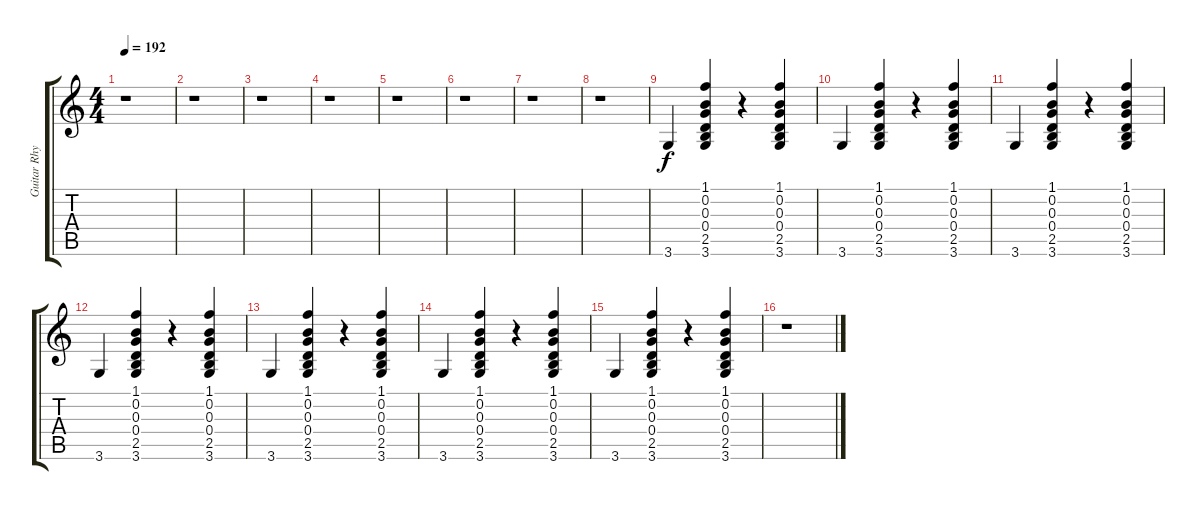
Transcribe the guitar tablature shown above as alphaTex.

\track ("Guitar Rhythm" "Guitar Rhy") {instrument acousticguitarsteel}
\staff {score tabs}
\tuning (E4 B3 G3 D3 A2 E2) {hide}
\ts (4 4)
\tempo 192
\clef g2
\ks c
r.1{dy f instrument acousticguitarsteel} |
r.1 |
r.1 |
r.1 |
r.1 |
r.1 |
r.1 |
r.1 |
3.6.4 (1.1 0.2 0.3 0.4 2.5 3.6).4 r.4 (1.1 0.2 0.3 0.4 2.5 3.6).4 |
3.6.4 (1.1 0.2 0.3 0.4 2.5 3.6).4 r.4 (1.1 0.2 0.3 0.4 2.5 3.6).4 |
3.6.4 (1.1 0.2 0.3 0.4 2.5 3.6).4 r.4 (1.1 0.2 0.3 0.4 2.5 3.6).4 |
3.6.4 (1.1 0.2 0.3 0.4 2.5 3.6).4 r.4 (1.1 0.2 0.3 0.4 2.5 3.6).4 |
3.6.4 (1.1 0.2 0.3 0.4 2.5 3.6).4 r.4 (1.1 0.2 0.3 0.4 2.5 3.6).4 |
3.6.4 (1.1 0.2 0.3 0.4 2.5 3.6).4 r.4 (1.1 0.2 0.3 0.4 2.5 3.6).4 |
3.6.4 (1.1 0.2 0.3 0.4 2.5 3.6).4 r.4 (1.1 0.2 0.3 0.4 2.5 3.6).4 |
r.1
